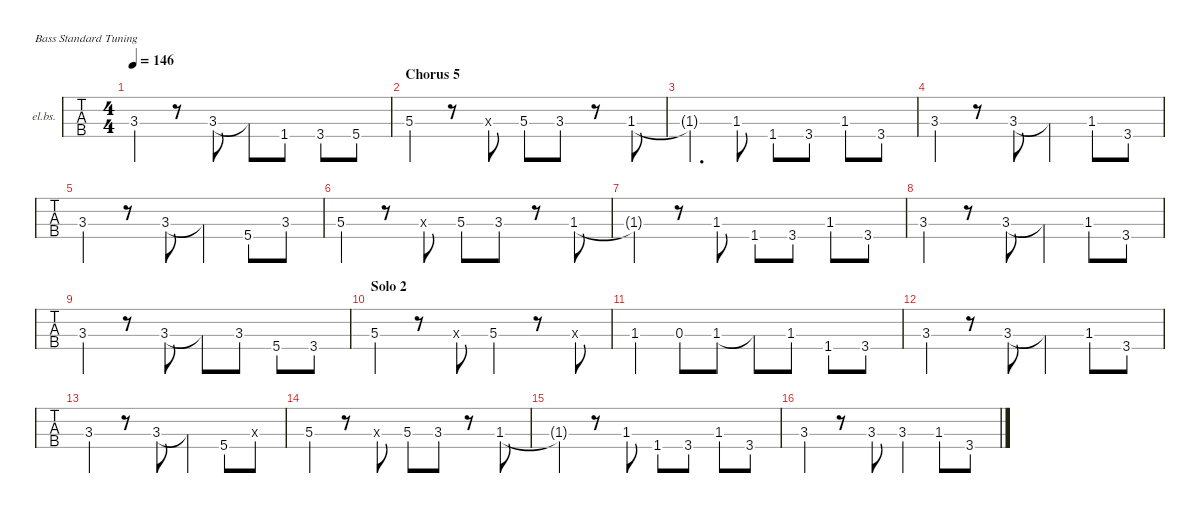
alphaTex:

\hideDynamics
\bracketExtendMode nobrackets
\firstSystemTrackNameOrientation horizontal
\otherSystemsTrackNameOrientation horizontal
\track ("Bob - Bass" "el.bs.") {instrument electricbassfinger}
\staff {tabs}
\tuning (G2 D2 A1 E1)
\ts (4 4)
\tempo 146
\clef f4
\ks dminor
3.3{acc forcenatural}.4{dy f} r.8 3.3{acc forcenatural}.8 3.3{t acc forcenatural}.8 1.4{acc forcenatural}.8 3.4{acc forcenatural}.8 5.4{acc forcenatural}.8 |
\section ("" "Chorus 5")
5.3{acc forcenatural}.4 r.8 5.3{x acc forcenatural}.8 5.3{acc forcenatural}.8 3.3{acc forcenatural}.8 r.8 1.3{acc b}.8 |
1.3{t acc b}.4{d} 1.3{acc b}.8 1.4{acc forcenatural}.8 3.4{acc forcenatural}.8 1.3{acc b}.8 3.4{acc forcenatural}.8 |
3.3{acc forcenatural}.4 r.8 3.3{acc forcenatural}.8 3.3{t acc forcenatural}.4 1.3{acc b}.8 3.4{acc forcenatural}.8 |
3.3{acc forcenatural}.4 r.8 3.3{acc forcenatural}.8 3.3{t acc forcenatural}.4 5.4{acc forcenatural}.8 3.3{acc forcenatural}.8 |
5.3{acc forcenatural}.4 r.8 5.3{x acc forcenatural}.8 5.3{acc forcenatural}.8 3.3{acc forcenatural}.8 r.8 1.3{acc b}.8 |
1.3{t acc b}.4 r.8 1.3{acc b}.8 1.4{acc forcenatural}.8 3.4{acc forcenatural}.8 1.3{acc b}.8 3.4{acc forcenatural}.8 |
3.3{acc forcenatural}.4 r.8 3.3{acc forcenatural}.8 3.3{t acc forcenatural}.4 1.3{acc b}.8 3.4{acc forcenatural}.8 |
3.3{acc forcenatural}.4 r.8 3.3{acc forcenatural}.8 3.3{t acc forcenatural}.8 3.3{acc forcenatural}.8 5.4{acc forcenatural}.8 3.4{acc forcenatural}.8 |
\section ("" "Solo 2")
5.3{acc forcenatural}.4 r.8 5.3{x acc forcenatural}.8 5.3{acc forcenatural}.4 r.8 5.3{x acc forcenatural}.8 |
1.3{acc b}.4 0.3{acc forcenatural}.8 1.3{acc b}.8 1.3{t acc b}.8 1.3{acc b}.8 1.4{acc forcenatural}.8 3.4{acc forcenatural}.8 |
3.3{acc forcenatural}.4 r.8 3.3{acc forcenatural}.8 3.3{t acc forcenatural}.4 1.3{acc b}.8 3.4{acc forcenatural}.8 |
3.3{acc forcenatural}.4 r.8 3.3{acc forcenatural}.8 3.3{t acc forcenatural}.4 5.4{acc forcenatural}.8 3.3{x acc forcenatural}.8 |
5.3{acc forcenatural}.4 r.8 5.3{x acc forcenatural}.8 5.3{acc forcenatural}.8 3.3{acc forcenatural}.8 r.8 1.3{acc b}.8 |
1.3{t acc b}.4 r.8 1.3{acc b}.8 1.4{acc forcenatural}.8 3.4{acc forcenatural}.8 1.3{acc b}.8 3.4{acc forcenatural}.8 |
3.3{acc forcenatural}.4 r.8 3.3{acc forcenatural}.8 3.3{acc forcenatural}.4 1.3{acc b}.8 3.4{acc forcenatural}.8
